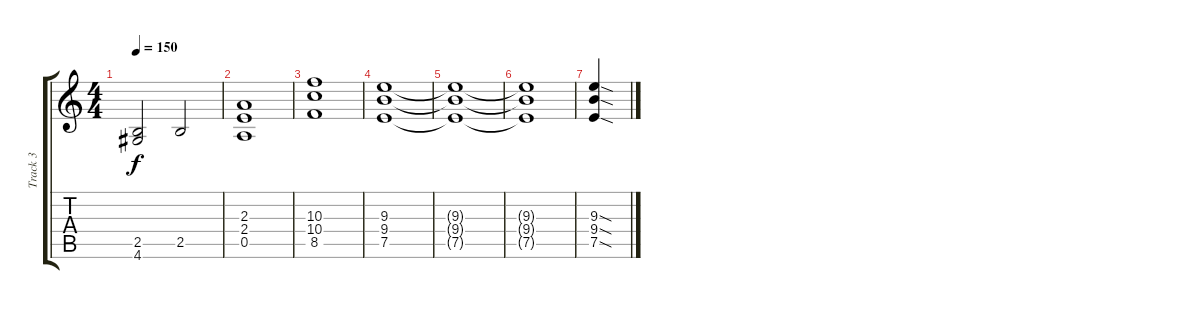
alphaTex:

\track ("Track 3" "Track 3") {instrument overdrivenguitar}
\staff {score tabs}
\tuning (E4 B3 G3 D3 A2 E2) {hide}
\ts (4 4)
\tempo 150
\clef g2
\ks c
(2.5{t} 4.6).2{dy f} 2.5.2 |
(2.3 2.4 0.5).1 |
(10.3 10.4 8.5).1 |
(9.3 9.4 7.5).1 |
(9.3{t} 9.4{t} 7.5{t}).1 |
(9.3{t} 9.4{t} 7.5{t}).1 |
(9.3{sod} 9.4{sod} 7.5{sod}).4
